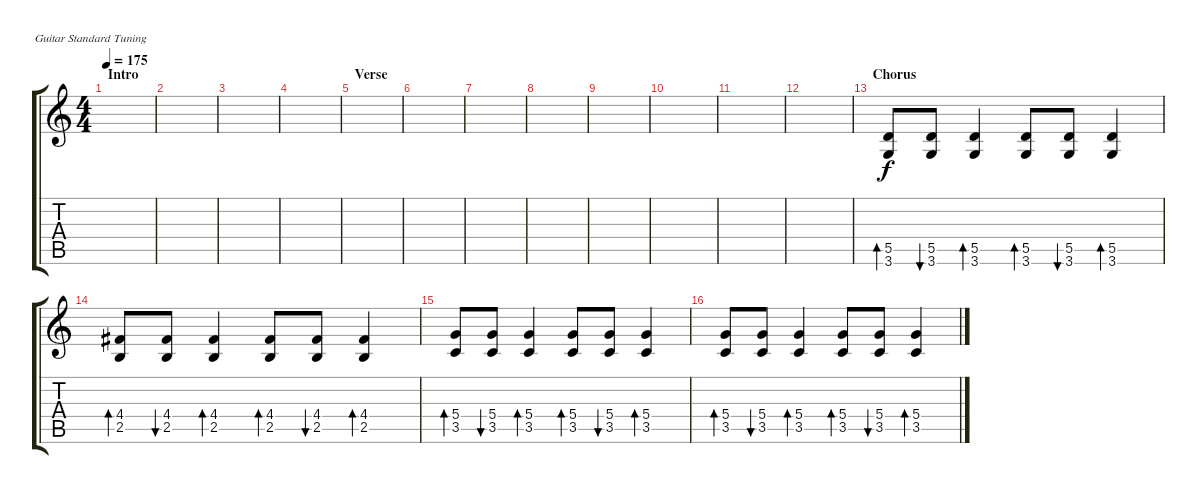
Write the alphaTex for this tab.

\defaultSystemsLayout 4
\bracketExtendMode groupsimilarinstruments
\singleTrackTrackNamePolicy hidden
\multiTrackTrackNamePolicy hidden
\firstSystemTrackNameOrientation horizontal
\otherSystemsTrackNameOrientation horizontal
\track ("R-Guitar" "E-Gt") {solo instrument distortionguitar}
\staff {score tabs}
\tuning (E4 B3 G3 D3 A2 E2)
\ts (4 4)
\section ("" "Intro")
\tempo 175
\clef g2
\ks c
|
|
|
|
\section ("" "Verse")
|
|
|
|
|
|
|
|
\section ("" "Chorus")
(3.6 5.5).8{bd 30} (3.6 5.5).8{bu 30} (3.6 5.5).4{bd 30} (3.6 5.5).8{bd 30} (3.6 5.5).8{bu 30} (3.6 5.5).4{bd 30} |
(2.5 4.4).8{bd 30} (4.4 2.5).8{bu 30} (2.5 4.4).4{bd 30} (2.5 4.4).8{bd 30} (4.4 2.5).8{bu 30} (2.5 4.4).4{bd 30} |
(3.5 5.4).8{bd 30} (5.4 3.5).8{bu 30} (3.5 5.4).4{bd 30} (3.5 5.4).8{bd 30} (5.4 3.5).8{bu 30} (3.5 5.4).4{bd 30} |
(3.5 5.4).8{bd 30} (5.4 3.5).8{bu 30} (3.5 5.4).4{bd 30} (3.5 5.4).8{bd 30} (5.4 3.5).8{bu 30} (3.5 5.4).4{bd 30}
